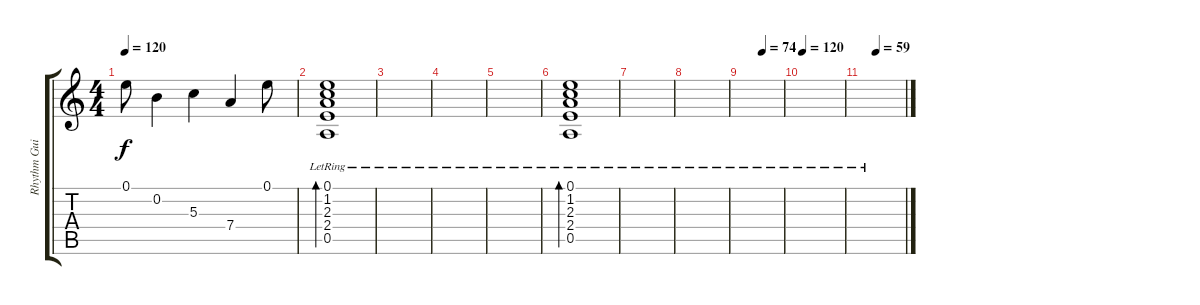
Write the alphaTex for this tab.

\track ("Rhythm Guitar 2" "Rhythm Gui") {instrument electricguitarjazz}
\staff {score tabs}
\tuning (E4 B3 G3 D3 A2 E2) {hide}
\ts (4 4)
\tempo 120
\clef g2
\ks c
0.1{t}.8{dy f} 0.2.4 5.3.4 7.4.4 0.1.8 |
(0.1{lr} 1.2{lr} 2.3{lr} 2.4{lr} 0.5{lr}).1{bd 60 instrument electricguitarjazz} |
|
|
|
(0.1{lr} 1.2{lr} 2.3{lr} 2.4{lr} 0.5{lr}).1{bd 60 instrument electricguitarjazz} |
|
|
\tempo (74 0.5)
|
\tempo 120
|
\tempo (59 0.3125)
